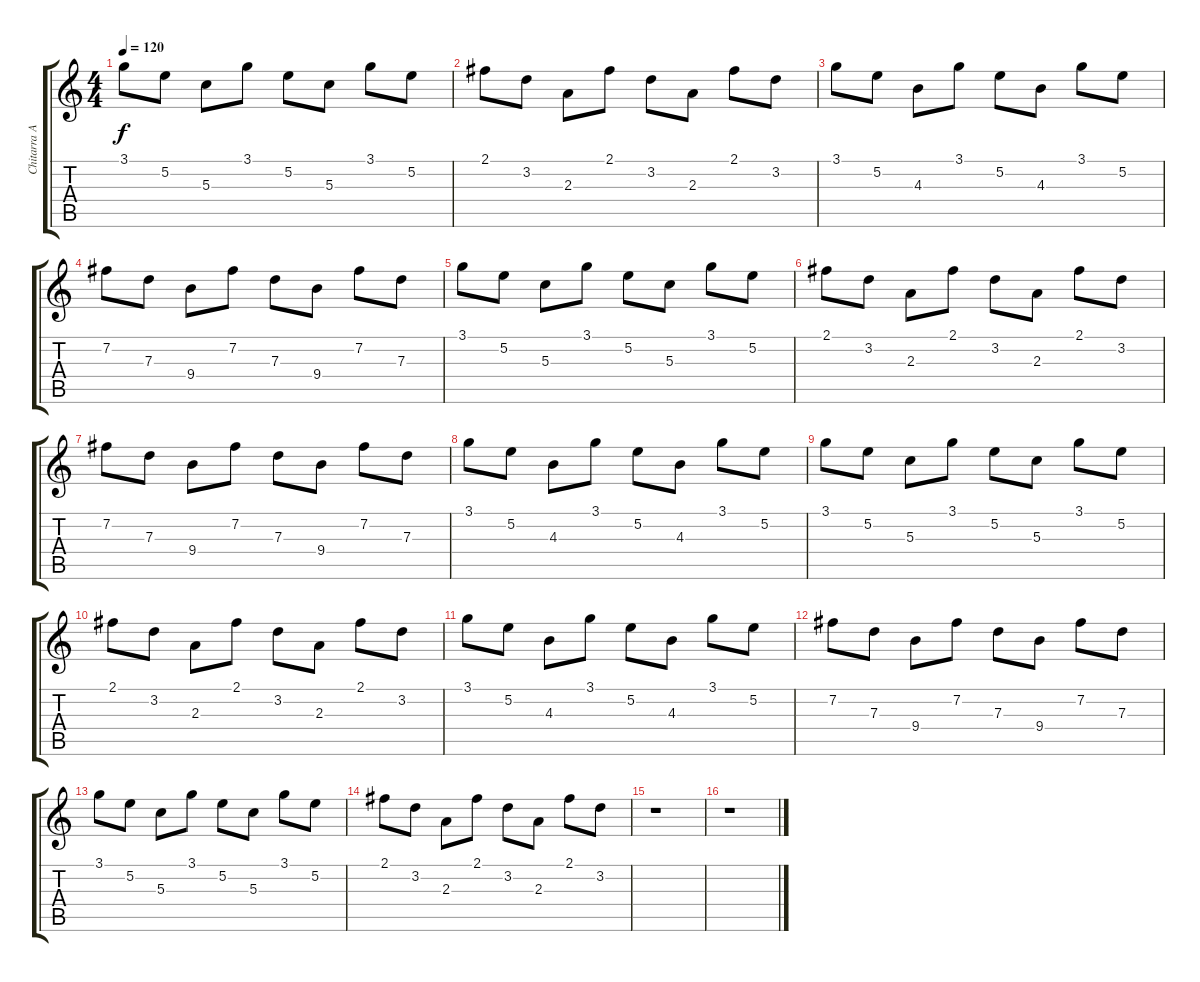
\track ("Chitarra Acustica" "Chitarra A") {instrument acousticguitarsteel}
\staff {score tabs}
\tuning (E4 B3 G3 D3 A2 E2) {hide}
\ts (4 4)
\tempo 120
\clef g2
\ks c
3.1.8{dy f} 5.2.8 5.3.8 3.1.8 5.2.8 5.3.8 3.1.8 5.2.8 |
2.1.8 3.2.8 2.3.8 2.1.8 3.2.8 2.3.8 2.1.8 3.2.8 |
3.1.8 5.2.8 4.3.8 3.1.8 5.2.8 4.3.8 3.1.8 5.2.8 |
7.2.8 7.3.8 9.4.8 7.2.8 7.3.8 9.4.8 7.2.8 7.3.8 |
3.1.8 5.2.8 5.3.8 3.1.8 5.2.8 5.3.8 3.1.8 5.2.8 |
2.1.8 3.2.8 2.3.8 2.1.8 3.2.8 2.3.8 2.1.8 3.2.8 |
7.2.8 7.3.8 9.4.8 7.2.8 7.3.8 9.4.8 7.2.8 7.3.8 |
3.1.8 5.2.8 4.3.8 3.1.8 5.2.8 4.3.8 3.1.8 5.2.8 |
3.1.8 5.2.8 5.3.8 3.1.8 5.2.8 5.3.8 3.1.8 5.2.8 |
2.1.8 3.2.8 2.3.8 2.1.8 3.2.8 2.3.8 2.1.8 3.2.8 |
3.1.8 5.2.8 4.3.8 3.1.8 5.2.8 4.3.8 3.1.8 5.2.8 |
7.2.8 7.3.8 9.4.8 7.2.8 7.3.8 9.4.8 7.2.8 7.3.8 |
3.1.8 5.2.8 5.3.8 3.1.8 5.2.8 5.3.8 3.1.8 5.2.8 |
2.1.8 3.2.8 2.3.8 2.1.8 3.2.8 2.3.8 2.1.8 3.2.8 |
r.1 |
r.1
